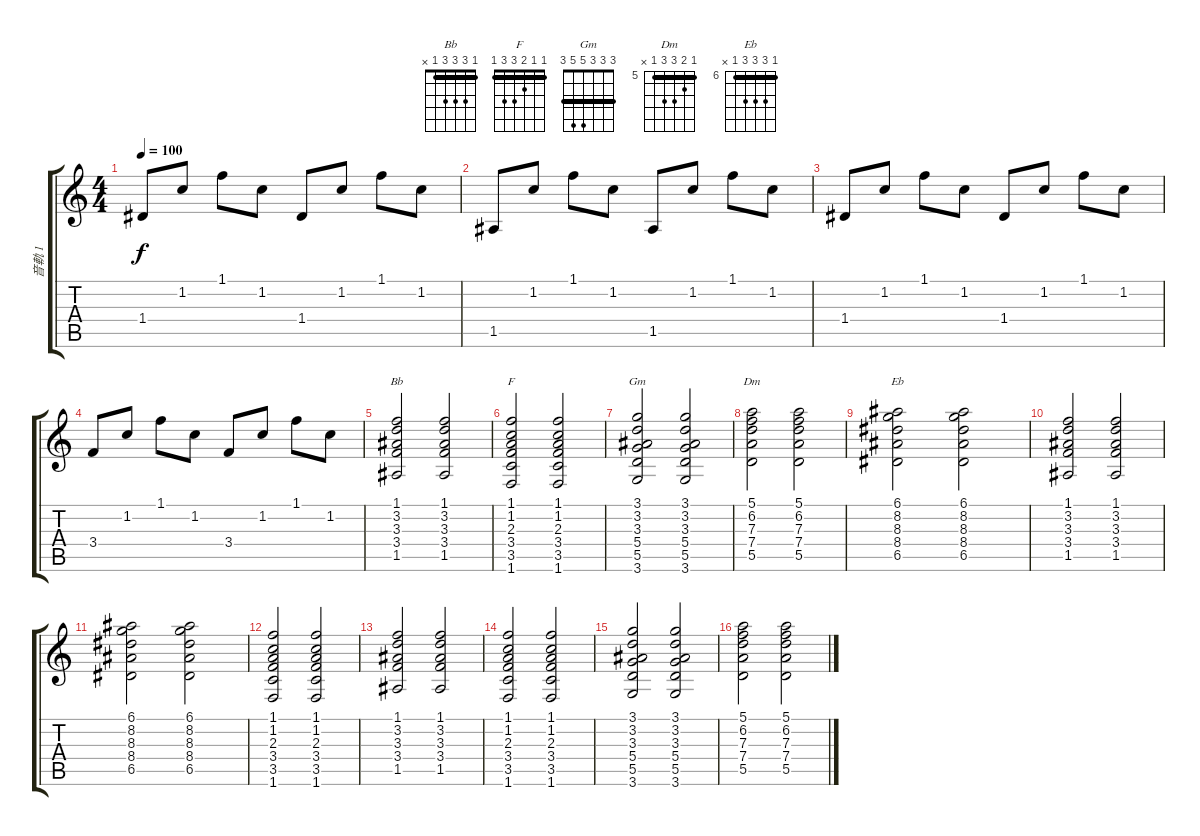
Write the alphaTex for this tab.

\track ("音軌 1" "音軌 1") {instrument electricguitarjazz}
\staff {score tabs}
\tuning (E4 B3 G3 D3 A2 E2) {hide}
\chord ("Bb" 1 3 3 3 1 x) {barre 1}
\chord ("F" 1 1 2 3 3 1) {barre 1}
\chord ("Gm" 3 3 3 5 5 3) {barre 3}
\chord ("Dm" 5 6 7 7 5 x) {firstfret 5 barre 5}
\chord ("Eb" 6 8 8 8 6 x) {firstfret 6 barre 6}
\ts (4 4)
\tempo 100
\clef g2
\ks c
1.4.8{dy f} 1.2.8 1.1.8 1.2.8 1.4.8 1.2.8 1.1.8 1.2.8 |
1.5.8 1.2.8 1.1.8 1.2.8 1.5.8 1.2.8 1.1.8 1.2.8 |
1.4.8 1.2.8 1.1.8 1.2.8 1.4.8 1.2.8 1.1.8 1.2.8 |
3.4.8 1.2.8 1.1.8 1.2.8 3.4.8 1.2.8 1.1.8 1.2.8 |
(1.1 3.2 3.3 3.4 1.5).2{ch "Bb"} (1.1 3.2 3.3 3.4 1.5).2 |
(1.1 1.2 2.3 3.4 3.5 1.6).2{ch "F"} (1.1 1.2 2.3 3.4 3.5 1.6).2 |
(3.1 3.2 3.3 5.4 5.5 3.6).2{ch "Gm"} (3.1 3.2 3.3 5.4 5.5 3.6).2 |
(5.1 6.2 7.3 7.4 5.5).2{ch "Dm"} (5.1 6.2 7.3 7.4 5.5).2 |
(6.1 8.2 8.3 8.4 6.5).2{ch "Eb"} (6.1 8.2 8.3 8.4 6.5).2 |
(1.1 3.2 3.3 3.4 1.5).2 (1.1 3.2 3.3 3.4 1.5).2 |
(6.1 8.2 8.3 8.4 6.5).2 (6.1 8.2 8.3 8.4 6.5).2 |
(1.1 1.2 2.3 3.4 3.5 1.6).2 (1.1 1.2 2.3 3.4 3.5 1.6).2 |
(1.1 3.2 3.3 3.4 1.5).2 (1.1 3.2 3.3 3.4 1.5).2 |
(1.1 1.2 2.3 3.4 3.5 1.6).2 (1.1 1.2 2.3 3.4 3.5 1.6).2 |
(3.1 3.2 3.3 5.4 5.5 3.6).2 (3.1 3.2 3.3 5.4 5.5 3.6).2 |
(5.1 6.2 7.3 7.4 5.5).2 (5.1 6.2 7.3 7.4 5.5).2
